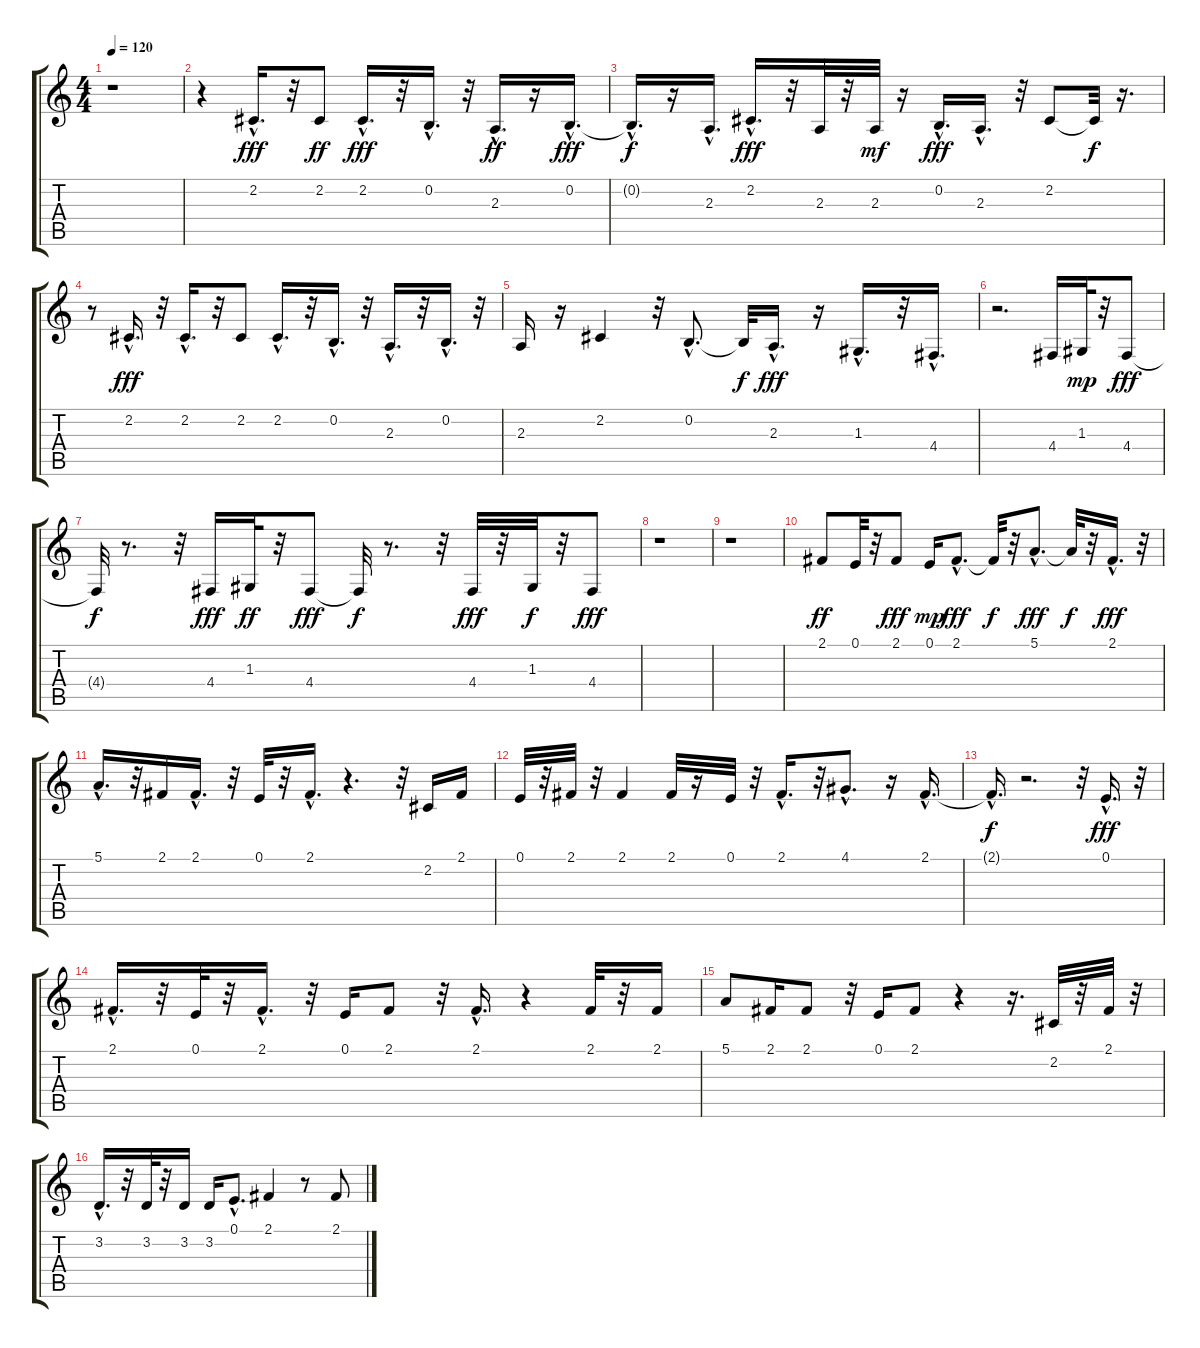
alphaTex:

\track "" {instrument shanai}
\staff {score tabs}
\tuning (E4 B3 G3 D3 A2 E2) {hide}
\ts (4 4)
\tempo 120
\clef g2
\ks c
r.1{dy f} |
r.4 2.2{hac}.16{d dy fff} r.32 2.2.8{dy ff} 2.2{hac}.16{d dy fff} r.32 0.2{hac}.16{d} r.32 2.3{hac}.16{d dy ff} r.16 0.2{hac}.16{d dy fff} |
0.2{hac t}.16{d dy f} r.16 2.3{hac}.16{d} 2.2{hac}.16{d dy fff} r.32 2.3.32 r.32 2.3.32{dy mf} r.16 0.2{hac}.16{d dy fff} 2.3{hac}.16{d} r.32 2.2.8 2.2{t}.32{dy f} r.16{d} |
r.8 2.2{hac}.16{d dy fff} r.32 2.2{hac}.16{d} r.32 2.2.8 2.2{hac}.16{d} r.32 0.2{hac}.16{d} r.32 2.3{hac}.16{d} r.32 0.2{hac}.16{d} r.32 |
2.3.16 r.16 2.2.4 r.32 0.2{hac}.8{d} 0.2{t}.32{dy f} 2.3{hac}.16{d dy fff} r.16 1.3{hac}.16{d} r.32 4.4{hac}.16{d} |
r.2{d} 4.4.16 1.3.32{dy mp} r.32 4.4.8{dy fff} |
4.4{t}.32{dy f} r.8{d} r.32 4.4.16{dy fff} 1.3.32{dy ff} r.32 4.4.8{dy fff} 4.4{t}.32{dy f} r.8{d} r.32 4.4.32{dy fff} r.32 1.3.32{dy f} r.32 4.4.8{dy fff} |
r.1 |
r.1 |
2.1.8{dy ff} 0.1.32 r.32 2.1.8{dy fff} 0.1.16{dy mp} 2.1{hac}.8{d dy fff} 2.1{t}.32{dy f} r.32 5.1{hac}.8{d dy fff} 5.1{t}.32{dy f} r.32 2.1{hac}.16{d dy fff} r.32 |
5.1{hac}.16{d} r.32 2.1.16 2.1{hac}.16{d} r.32 0.1.32 r.32 2.1{hac}.16{d} r.4{d} r.32 2.2.16 2.1.16 |
0.1.32 r.32 2.1.32 r.32 2.1.4 2.1.32 r.16 0.1.32 r.32 2.1{hac}.16{d} r.32 4.1{hac}.8{d} r.16 2.1{hac}.16{d} |
2.1{hac t}.16{d dy f} r.2{d} r.32 0.1{hac}.16{d dy fff} r.32 |
2.1{hac}.16{d} r.32 0.1.32 r.32 2.1{hac}.16{d} r.32 0.1.16 2.1.8 r.32 2.1{hac}.16{d} r.4 2.1.32 r.32 2.1.16 |
5.1.8 2.1.16 2.1.8 r.32 0.1.16 2.1.8 r.4 r.16{d} 2.2.32 r.32 2.1.32 r.32 |
3.2{hac}.16{d} r.32 3.2.32 r.32 3.2.16 3.2.16 0.1{hac}.8{d} 2.1.4 r.8 2.1.8
